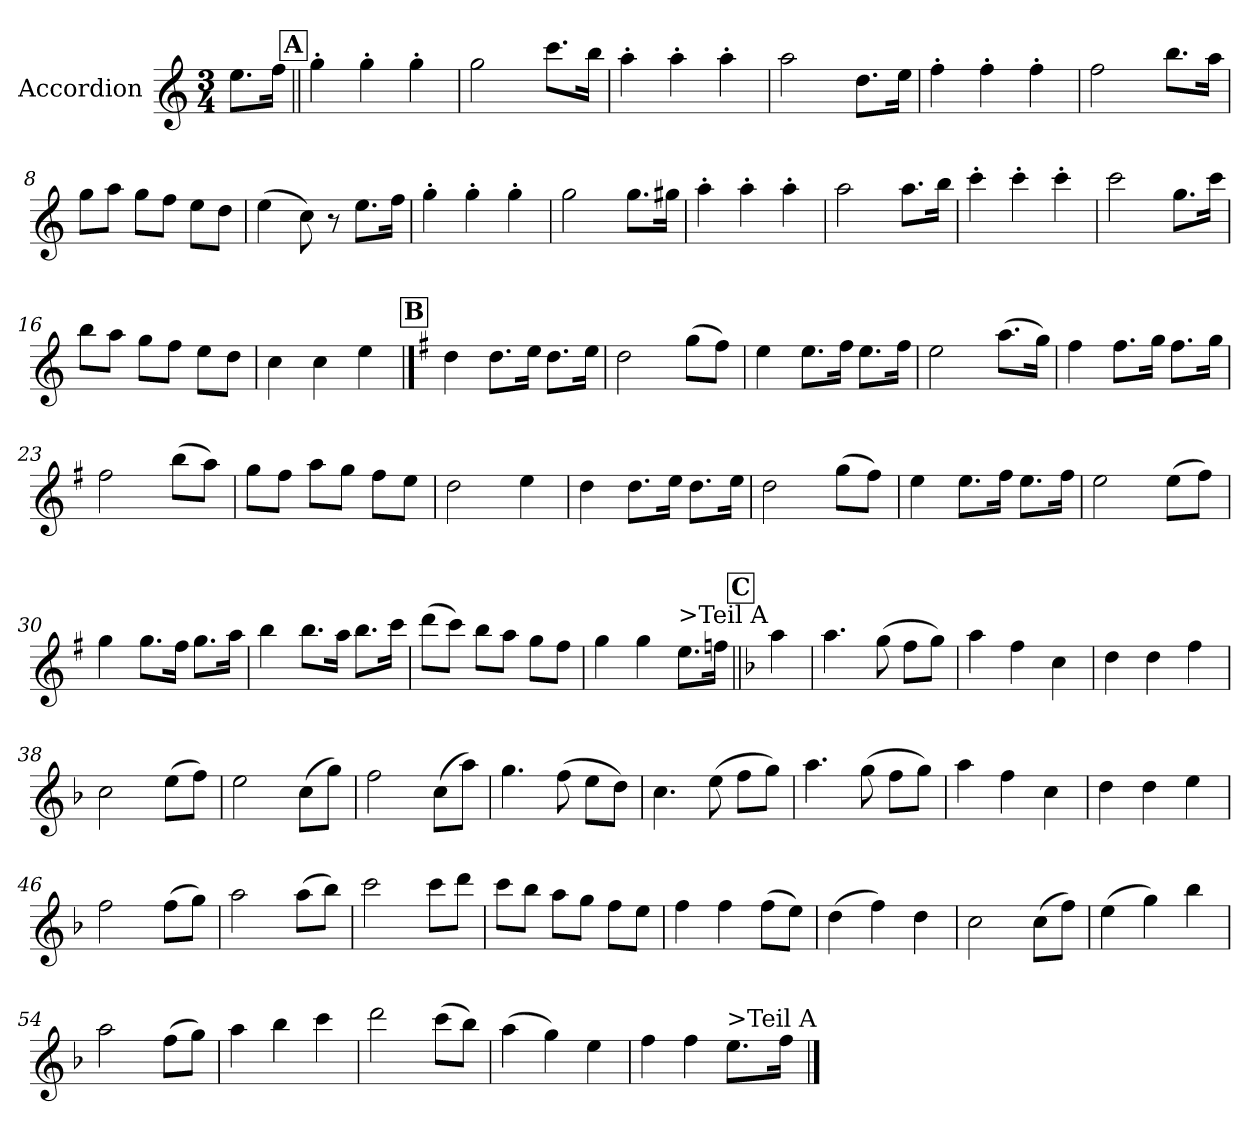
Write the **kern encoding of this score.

**kern
*part1
*staff1
*I"Accordion
*I'Acc
*clefG2
*k[]
*M3/4
!!LO:REH:place=s1:a:B:fs=14:t=A:qo=1
=1
8.ee\L
16ff\Jk
=2||
4gg'\
4gg'\
4gg'\
=3
2gg\
8.ccc\L
16bb\Jk
=4
4aa'\
4aa'\
4aa'\
=5
2aa\
8.dd\L
16ee\Jk
=6
4ff'\
4ff'\
4ff'\
=7
2ff\
8.bb\L
16aa\Jk
=8
8gg\L
8aa\J
8gg\L
8ff\J
8ee\L
8dd\J
=9
(>4ee\
8cc\)
8r
8.ee\L
16ff\Jk
=10
4gg'\
4gg'\
4gg'\
!!LO:LB:g=z
=11
2gg\
8.gg\L
16gg#X\Jk
=12
4aa'\
4aa'\
4aa'\
=13
2aa\
8.aa\L
16bb\Jk
=14
4ccc'\
4ccc'\
4ccc'\
=15
2ccc\
8.gg\L
16ccc\Jk
=16
8bb\L
8aa\J
8gg\L
8ff\J
8ee\L
8dd\J
=17
4cc\
4cc\
4ee\
!!LO:REH:place=s1:a:B:fs=14:t=B
==18
*k[f#]
*G:
4dd\
8.dd\L
16ee\Jk
8.dd\L
16ee\Jk
=19
2dd\
(>8gg\L
8ff#\J)
!!LO:LB:g=z
=20
4ee\
8.ee\L
16ff#\Jk
8.ee\L
16ff#\Jk
=21
2ee\
(>8.aa\L
16gg\Jk)
=22
4ff#\
8.ff#\L
16gg\Jk
8.ff#\L
16gg\Jk
=23
2ff#\
(>8bb\L
8aa\J)
=24
8gg\L
8ff#\J
8aa\L
8gg\J
8ff#\L
8ee\J
=25
2dd\
4ee\
=26
4dd\
8.dd\L
16ee\Jk
8.dd\L
16ee\Jk
=27
2dd\
(>8gg\L
8ff#\J)
=28
4ee\
8.ee\L
16ff#\Jk
8.ee\L
16ff#\Jk
!!LO:LB:g=z
=29
2ee\
(>8ee\L
8ff#\J)
=30
4gg\
8.gg\L
16ff#\Jk
8.gg\L
16aa\Jk
=31
4bb\
8.bb\L
16aa\Jk
8.bb\L
16ccc\Jk
=32
(>8ddd\L
8ccc\J)
8bb\L
8aa\J
8gg\L
8ff#\J
=33
4gg\
4gg\
!LO:TX:a:t=>Teil A
8.ee\L
16ffn\Jk
!!LO:REH:place=s1:a:B:fs=14:t=C
=34||
*k[b-]
*F:
4aa\
=35
4.aa\
(>8gg\
8ff\L
8gg\J)
=36
4aa\
4ff\
4cc\
=37
4dd\
4dd\
4ff\
!!LO:LB:g=z
=38
2cc\
(>8ee\L
8ff\J)
=39
2ee\
(>8cc\L
8gg\J)
=40
2ff\
(>8cc\L
8aa\J)
=41
4.gg\
(>8ff\
8ee\L
8dd\J)
=42
4.cc\
(>8ee\
8ff\L
8gg\J)
=43
4.aa\
(>8gg\
8ff\L
8gg\J)
=44
4aa\
4ff\
4cc\
=45
4dd\
4dd\
4ee\
=46
2ff\
(>8ff\L
8gg\J)
=47
2aa\
(>8aa\L
8bb-\J)
=48
2ccc\
8ccc\L
8ddd\J
!!LO:LB:g=z
=49
8ccc\L
8bb-\J
8aa\L
8gg\J
8ff\L
8ee\J
=50
4ff\
4ff\
(>8ff\L
8ee\J)
=51
(>4dd\
4ff\)
4dd\
=52
2cc\
(>8cc\L
8ff\J)
=53
(>4ee\
4gg\)
4bb-\
=54
2aa\
(>8ff\L
8gg\J)
=55
4aa\
4bb-\
4ccc\
=56
2ddd\
(>8ccc\L
8bb-\J)
=57
(>4aa\
4gg\)
4ee\
=58
4ff\
4ff\
!LO:TX:a:t=>Teil A
8.ee\L
16ff\Jk
==
*-
